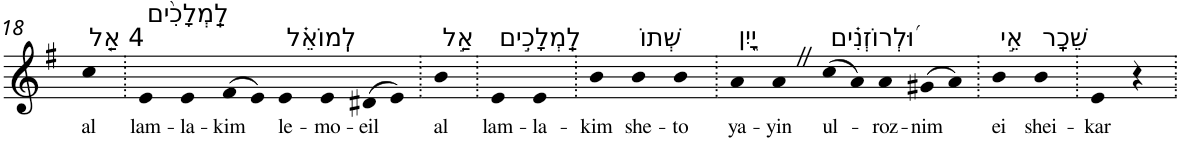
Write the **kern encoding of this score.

**kern	**text
*part1	*part1
*staff1	*staff1
*I"Piano	*
*I'Pno	*
!!LO:PB:g=z
*clefG2	*
*k[f#]	*
*G:	*
=18	=18
!LO:TX:a:t=4 אַ֤ל	!
!	!LO:LY:b
4cc	al
=19.	=19.
!LO:TX:a:t=לַֽמְלָכִ֨ים	!
!	!LO:LY:b
4e	lam-
!	!LO:LY:b
4e	-la-
!	!LO:LY:b
(>8f#	-kim
8e)	.
!LO:TX:a:t=לְֽמוֹאֵ֗ל	!
!	!LO:LY:b
4e	le-
!	!LO:LY:b
4e	-mo-
!	!LO:LY:b
(>8d#X	-eil
8e)	.
=20.	=20.
!LO:TX:a:t=אַ֣ל	!
!	!LO:LY:b
4b	al
=21.	=21.
!LO:TX:a:t=לַֽמְלָכִ֣ים	!
!	!LO:LY:b
4e	lam-
!	!LO:LY:b
4e	-la-
=22.	=22.
!	!LO:LY:b
4b	-kim
!LO:TX:a:t=שְׁתוֹ	!
!	!LO:LY:b
4b	she-
!	!LO:LY:b
4b	-to
=23.	=23.
!LO:TX:a:t=יָ֑יִן	!
!	!LO:LY:b
4a	ya-
!	!LO:LY:b
4aZ	-yin
!LO:TX:a:t=וּ֝לְרוֹזְנִ֗ים	!
!	!LO:LY:b
(>8cc	ul-
8a)	.
!	!LO:LY:b
4a	-roz-
!	!LO:LY:b
(>8g#X	-nim
8a)	.
=24.	=24.
!LO:TX:a:t=אֵ֣י	!
!	!LO:LY:b
4b	ei
!LO:TX:a:t=שֵׁכָֽר	!
!	!LO:LY:b
4b	shei-
=25.	=25.
!	!LO:LY:b
4e	-kar
4r	.
=.	=.
*-	*-
